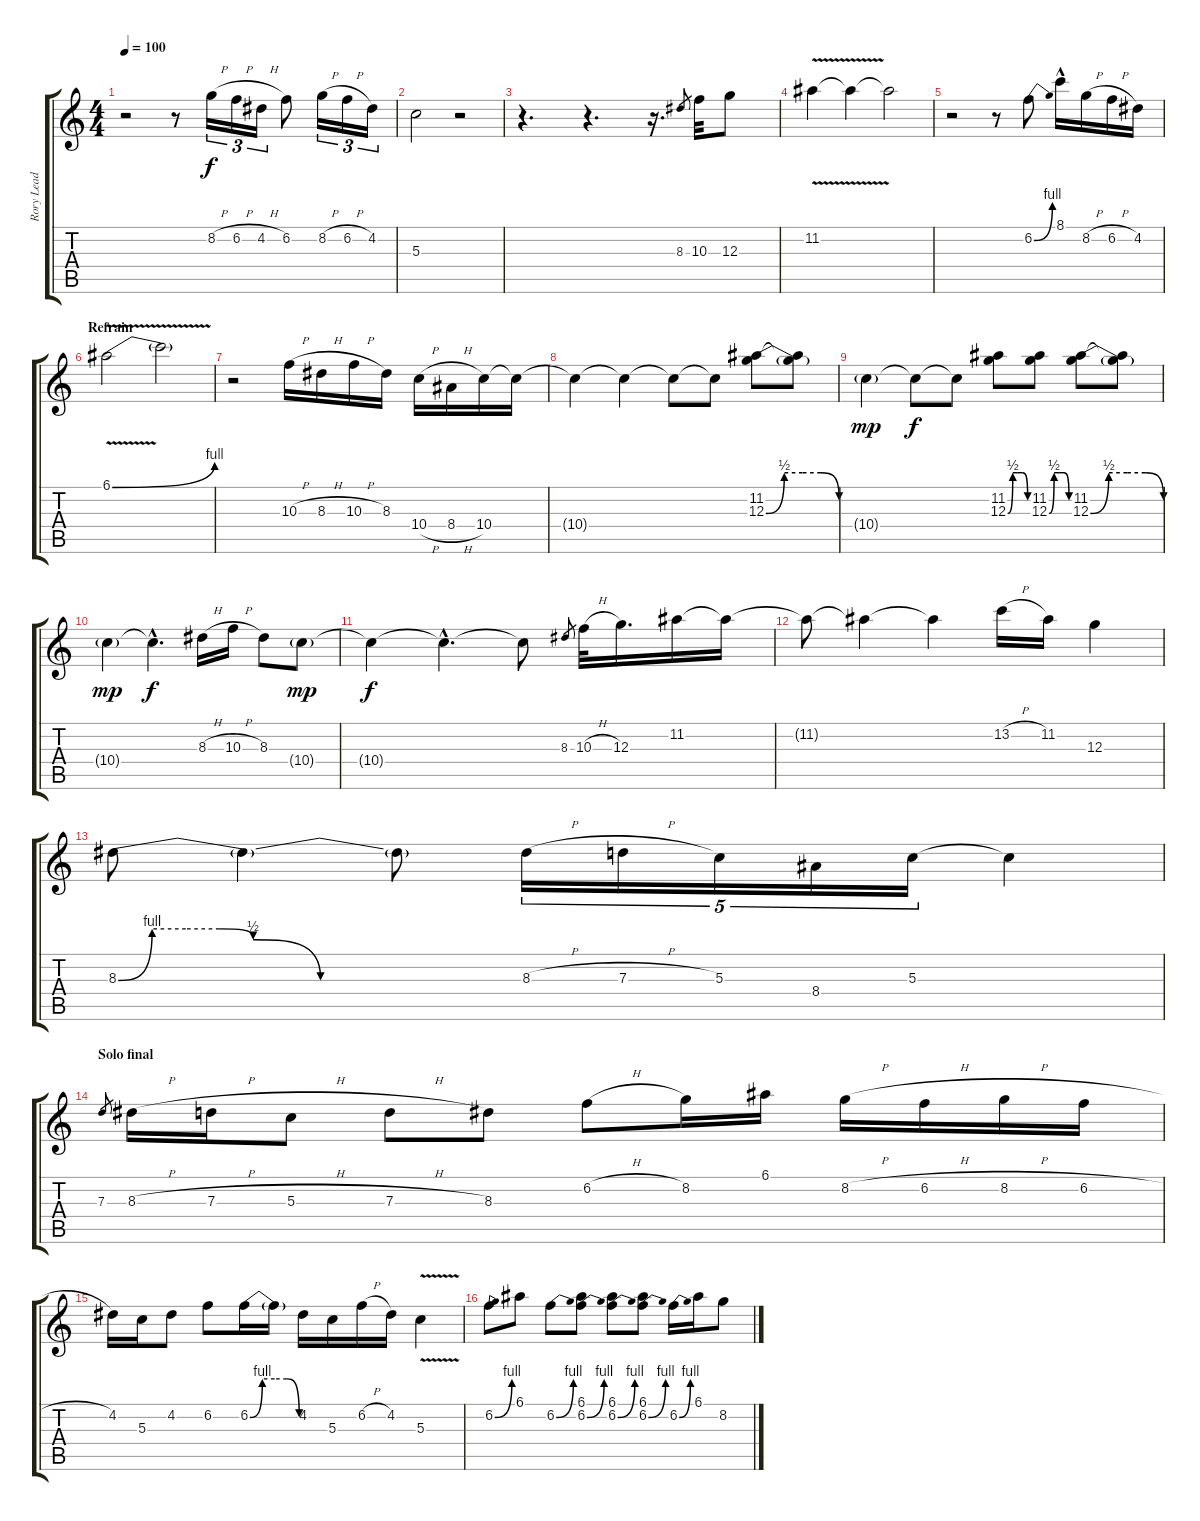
\track ("Rory Lead" "Rory Lead") {instrument overdrivenguitar}
\staff {score tabs}
\tuning (E4 B3 G3 D3 A2 E2) {hide}
\ts (4 4)
\tempo 100
\clef g2
\ks c
r.2{dy f} r.8 8.2{h}.16{tu (3 2)} 6.2{h}.16{tu (3 2)} 4.2{h}.16{tu (3 2)} 6.2.8 8.2{h}.16{tu (3 2)} 6.2{h}.16{tu (3 2)} 4.2.16{tu (3 2)} |
5.3.2 r.2 |
r.4{d} r.4{d} r.16{d} 8.3.8{gr} 10.3.32 12.3.8 |
11.2{v}.4 11.2{t}.4 11.2{t}.2 |
r.2 r.8 6.2{be (bend 0 0 60 4)}.8 8.1{hac}.16 8.2{h}.16 6.2{h}.16 4.2.16 |
\section ("" "Refrain")
6.1{be (bend 0 0 60 4) v}.2 6.1{t}.2 |
r.2 10.3{h}.16 8.3{h}.16 10.3{h}.16 8.3.16 10.4{h}.16 8.4{h}.16 10.4.16 10.4{t}.16 |
10.4{t}.4 10.4{t}.4 10.4{t}.8 10.4{t}.8 (11.2 12.3{be (custom 0 0 15 2 30 2 45 2 60 0)}).8 (11.2{t} 12.3{t}).8 |
10.4{g}.4{dy mp} 10.4{t}.8{dy f} 10.4{t}.8 (11.2 12.3{be (custom 0 0 15 2 30 2 45 2 60 0)}).8 (11.2 12.3{be (custom 0 0 15 2 30 2 45 2 60 0)}).8 (11.2 12.3{be (custom 0 0 15 2 30 2 45 2 60 0)}).8 (11.2{t} 12.3{t}).8 |
10.4{g}.4{dy mp} 10.4{hac t}.4{d dy f} 8.3{h}.16 10.3{h}.16 8.3.8 10.4{g}.8{dy mp} |
10.4{t}.4{dy f} 10.4{hac t}.4{d} 10.4{t}.8 8.3.8{gr} 10.3{h}.32 12.3.16{d} 11.2.16 11.2{t}.16 |
11.2{t}.8 11.2{t}.4 11.2{t}.4 13.2{h}.16 11.2.16 12.3.4 |
8.3{be (custom 0 0 5 4 10 4 15 4 20 2 30 0 45 0 60 0)}.8 8.3{t}.4 8.3{t}.8 8.3{h}.16{tu (5 4)} 7.3{h}.16{tu (5 4)} 5.3.16{tu (5 4)} 8.4.16{tu (5 4)} 5.3.16{tu (5 4)} 5.3{t}.4 |
\section ("" "Solo final")
7.3.8{gr} 8.3{h}.16 7.3{h}.16 5.3{h}.8 7.3{h}.8 8.3.8 6.2{h}.8 8.2.16 6.1.16 8.2{h}.16 6.2{h}.16 8.2{h}.16 6.2{h}.16 |
4.2.16 5.3.16 4.2.8 6.2.8 6.2{be (custom 0 0 15 4 30 4 45 4 60 0)}.16 6.2{t}.16 4.2.16 5.3.16 6.2{h}.16 4.2.16 5.3{v}.4 |
6.2{be (bend 0 0 60 4)}.8 6.1.8 6.2{be (bend 0 0 60 4)}.8 (6.1 6.2{be (bend 0 0 60 4)}).8 (6.1 6.2{be (bend 0 0 60 4)}).8 (6.1 6.2{be (bend 0 0 60 4)}).8 6.2{be (bend 0 0 60 4)}.16 6.1.16 8.2.8
